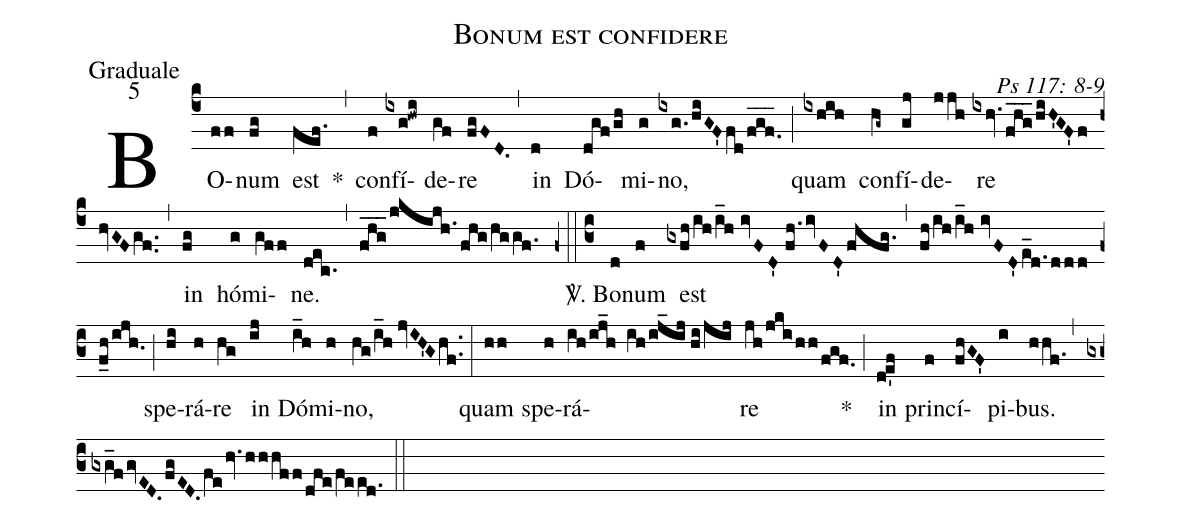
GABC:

name: Bonum est confidere;
office-part: Graduale;
mode: 5;
commentary: Ps 117: 8-9;
%%
(c4) BO(ff)num(fg) est(fef.) *(,) con(f)fí(ixg!hwi)de(gf)re(fgFD.) (,) in(d) Dó(dgf/gh)mi(g)no,(ixg./hiGF'/fd/fgf.___) (;) quam(ixhih) con(hg~)fí(gj)de(jjh)re(ixhv./fhg___/hiH'GF'/f/hvGF/gf..) (,) in(fg) hó(g)mi(gff)ne.(dec.) (,) (fhg___/jkijh./fhg/hggf.) (z0::c3)
<sp>V/</sp>. Bo(d)num(f) est(gxfh/ih/i_h//ivFD'//fh./ivFD'/fhfg.) (,) (fh/ih/i_h//ivFD'/e_d./ddd/f_h/ijh.) (;) spe(hi)rá(h)re(hg) in(ij) Dó(i_h)mi(h)no,(hg/i_h//jvIH'G/hf..) (:)
quam(hh) spe(h)rá(ih/ij_h ih/ij_ij//hi/jij)re(jh/jki/hh/fgf.) *(;) in(d!e'f) prin(f)cí(fhGF')pi(i)bus.(hhf.) (,) (gxg_f/gvED./fgED./fe/hv.hhhff/dfe/feed.) (::)
